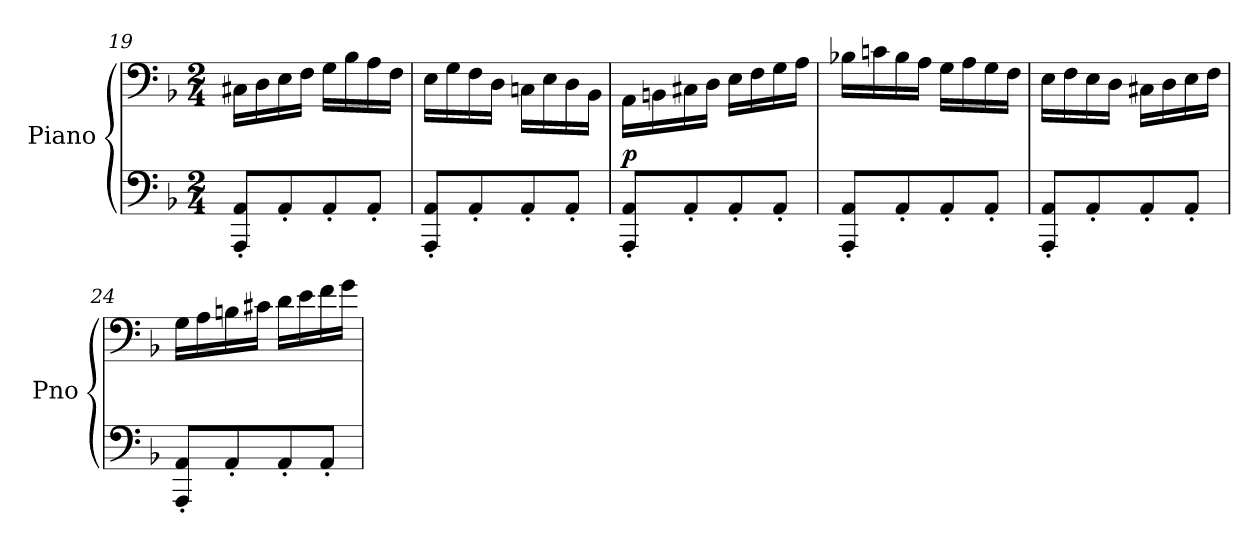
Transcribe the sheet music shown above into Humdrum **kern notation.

**kern	**kern	**dynam
*part1	*part1	*part1
*staff2	*staff1	*staff1/2
*I"Piano	*	*
*I'Pno	*	*
*clefF4	*clefF4	*
*k[b-]	*k[b-]	*
*M2/4	*M2/4	*
=19	=19	=19
8AAA/' 8AA/'L	16C#X\LL	.
.	16D\	.
8AA'/	16E\	.
.	16F\JJ	.
8AA'/	16G\LL	.
.	16B-\	.
8AA'/J	16A\	.
.	16F\JJ	.
=20	=20	=20
8AAA/' 8AA/'L	16E\LL	.
.	16G\	.
8AA'/	16F\	.
.	16D\JJ	.
8AA'/	16Cn\LL	.
.	16E\	.
8AA'/J	16D\	.
.	16BB-\JJ	.
=21	=21	=21
!	!	!LO:DY:a=2
8AAA/' 8AA/'L	16AA\LL	p
.	16BBn\	.
8AA'/	16C#X\	.
.	16D\JJ	.
8AA'/	16E\LL	.
.	16F\	.
8AA'/J	16G\	.
.	16A\JJ	.
!!LO:LB:g=z
=22	=22	=22
8AAA/' 8AA/'L	16B-X\LL	.
.	16cn\	.
8AA'/	16B-\	.
.	16A\JJ	.
8AA'/	16G\LL	.
.	16A\	.
8AA'/J	16G\	.
.	16F\JJ	.
=23	=23	=23
8AAA/' 8AA/'L	16E\LL	.
.	16F\	.
8AA'/	16E\	.
.	16D\JJ	.
8AA'/	16C#X\LL	.
.	16D\	.
8AA'/J	16E\	.
.	16F\JJ	.
=24	=24	=24
8AAA/' 8AA/'L	16G\LL	.
.	16A\	.
8AA'/	16Bn\	.
.	16c#X\JJ	.
8AA'/	16d\LL	.
.	16e\	.
8AA'/J	16f\	.
.	16g\JJ	.
=	=	=
*-	*-	*-
